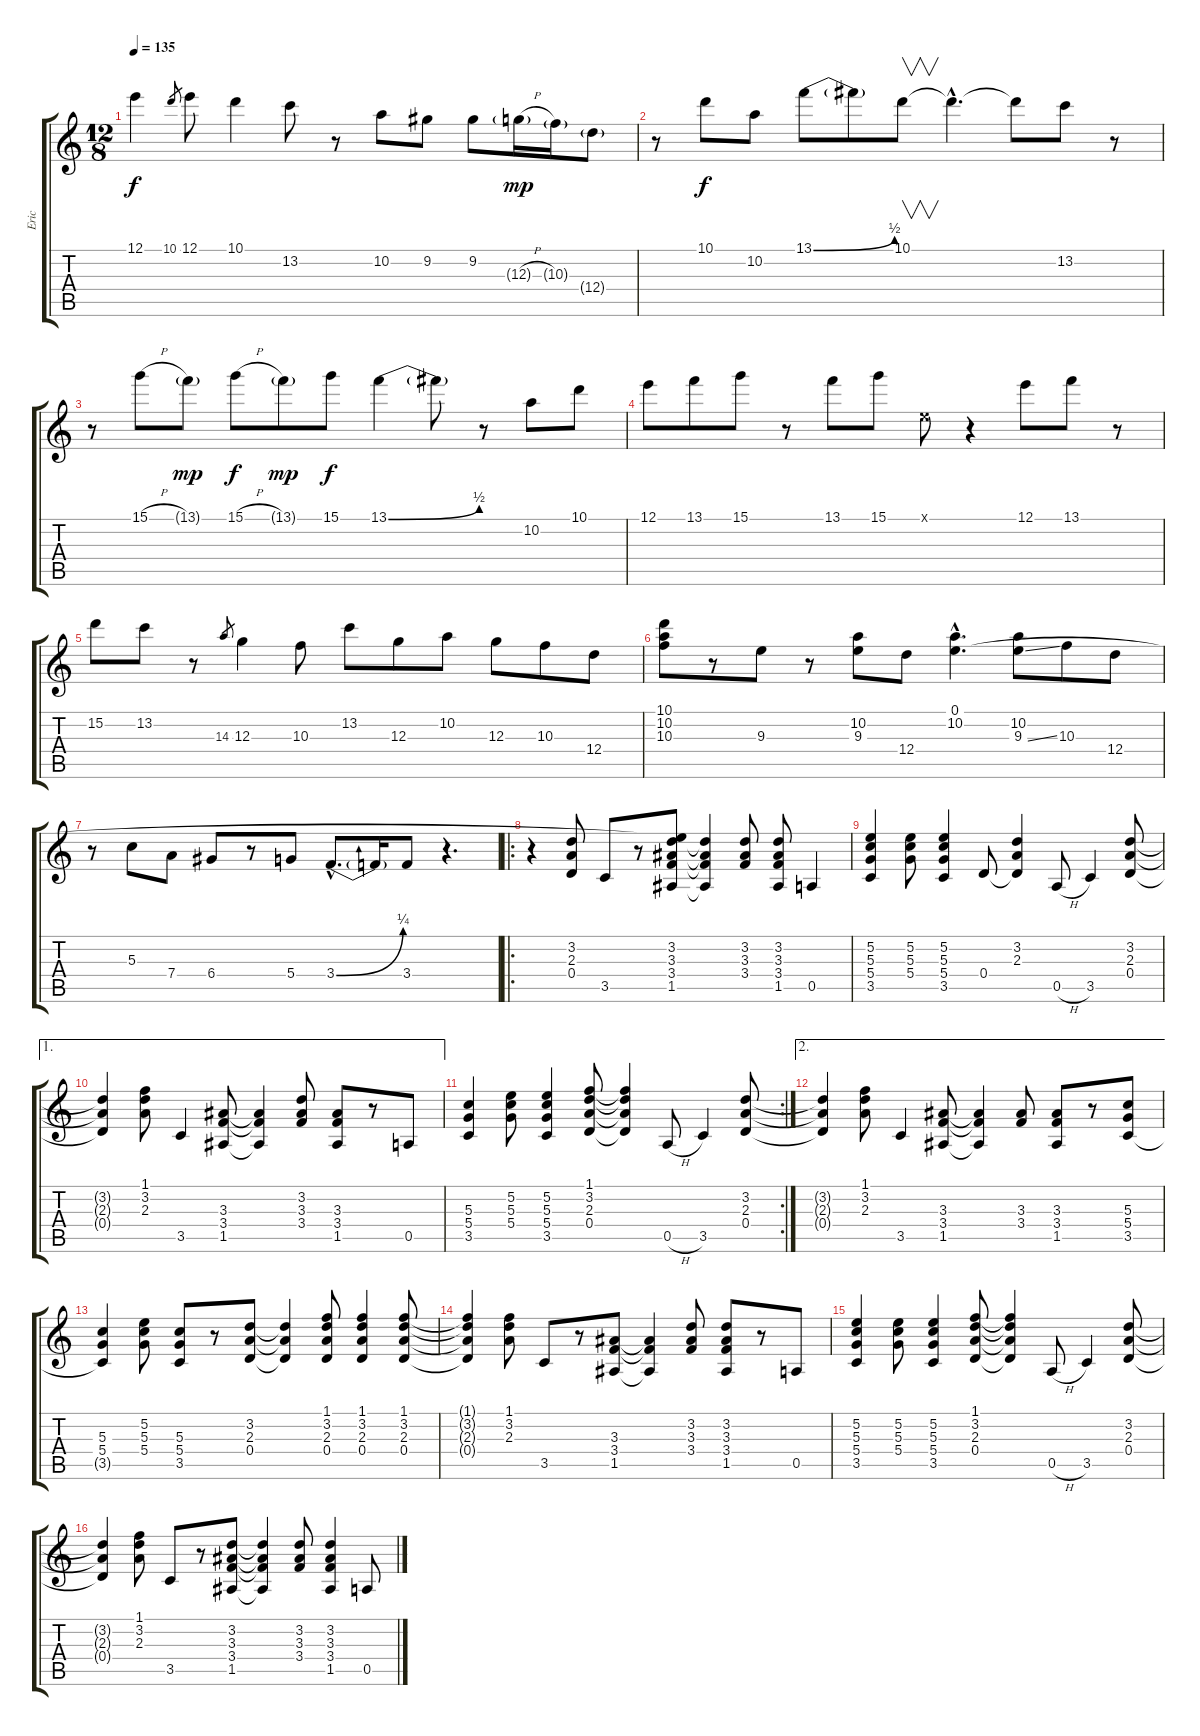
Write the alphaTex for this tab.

\track ("Eric" "Eric") {instrument acousticguitarsteel}
\staff {score tabs}
\tuning (E4 B3 G3 D3 A2 E2) {hide}
\ts (12 8)
\tempo 135
\clef g2
\ks c
12.1.4{dy f} 10.1.8{gr} 12.1.8 10.1.4 13.2.8 r.8 10.2.8 9.2.8 9.2.8 12.3{h g}.16{dy mp} 10.3{g}.16 12.4{g}.8 |
r.8 10.1.8{dy f} 10.2.8 13.1{be (bend 0 0 60 2)}.8 13.1{t}.8 10.1.8{v} 10.1{hac t}.4{d} 10.1{t}.8 13.2.8 r.8 |
r.8 15.1{h}.8 13.1{g}.8{dy mp} 15.1{h}.8{dy f} 13.1{g}.8{dy mp} 15.1.8{dy f} 13.1{be (bend 0 0 60 2)}.4 13.1{t}.8 r.8 10.2.8 10.1.8 |
12.1.8 13.1.8 15.1.8 r.8 13.1.8 15.1.8 0.1{x}.8 r.4 12.1.8 13.1.8 r.8 |
15.2.8 13.2.8 r.8 14.3.8{gr} 12.3.4 10.3.8 13.2.8 12.3.8 10.2.8 12.3.8 10.3.8 12.4.8 |
(10.1 10.2 10.3).8 r.8 9.3.8 r.8 (10.2 9.3).8 12.4.8 (0.1{hac} 10.2{hac}).4{d} (10.2 9.3{ss}).8 10.3.8 12.4.8 |
r.8 5.3.8 7.4.8 6.4.8 r.8 5.4.8 3.4{be (bend 0 0 60 1) hac}.8{d} 3.4{t}.16 3.4.8 r.4{d} |
\ro
r.4 (3.2 2.3 0.4).8 3.5.8 r.8 (0.1{t} 3.2 3.3 3.4 1.5).8 (3.2{t} 3.3{t} 3.4{t} 1.5{t}).4 (3.2 3.3 3.4).8 (3.2 3.3 3.4 1.5).8 0.5.4 |
(5.2 5.3 5.4 3.5).4 (5.2 5.3 5.4).8 (5.2 5.3 5.4 3.5).4 0.4.8 (3.2 2.3 0.4{t}).4 0.5{h}.8 3.5.4 (3.2 2.3 0.4).8 |
\ae 1
(3.2{t} 2.3{t} 0.4{t}).4 (1.1 3.2 2.3).8 3.5.4 (3.3 3.4 1.5).8 (3.3{t} 3.4{t} 1.5{t}).4 (3.2 3.3 3.4).8 (3.3 3.4 1.5).8 r.8 0.5.8 |
\rc 2
(5.3 5.4 3.5).4 (5.2 5.3 5.4).8 (5.2 5.3 5.4 3.5).4 (1.1 3.2 2.3 0.4).8 (1.1{t} 3.2{t} 2.3{t} 0.4{t}).4 0.5{h}.8 3.5.4 (3.2 2.3 0.4).8 |
\ae 2
(3.2{t} 2.3{t} 0.4{t}).4 (1.1 3.2 2.3).8 3.5.4 (3.3 3.4 1.5).8 (3.3{t} 3.4{t} 1.5{t}).4 (3.3 3.4).8 (3.3 3.4 1.5).8 r.8 (5.3 5.4 3.5).8 |
(5.3 5.4 3.5{t}).4 (5.2 5.3 5.4).8 (5.3 5.4 3.5).8 r.8 (3.2 2.3 0.4).8 (3.2{t} 2.3{t} 0.4{t}).4 (1.1 3.2 2.3 0.4).8 (1.1 3.2 2.3 0.4).4 (1.1 3.2 2.3 0.4).8 |
(1.1{t} 3.2{t} 2.3{t} 0.4{t}).4 (1.1 3.2 2.3).8 3.5.8 r.8 (3.3 3.4 1.5).8 (3.3{t} 3.4{t} 1.5{t}).4 (3.2 3.3 3.4).8 (3.2 3.3 3.4 1.5).8 r.8 0.5.8 |
(5.2 5.3 5.4 3.5).4 (5.2 5.3 5.4).8 (5.2 5.3 5.4 3.5).4 (1.1 3.2 2.3 0.4).8 (1.1{t} 3.2{t} 2.3{t} 0.4{t}).4 0.5{h}.8 3.5.4 (3.2 2.3 0.4).8 |
(3.2{t} 2.3{t} 0.4{t}).4 (1.1 3.2 2.3).8 3.5.8 r.8 (3.2 3.3 3.4 1.5).8 (3.2{t} 3.3{t} 3.4{t} 1.5{t}).4 (3.2 3.3 3.4).8 (3.2 3.3 3.4 1.5).4 0.5.8
